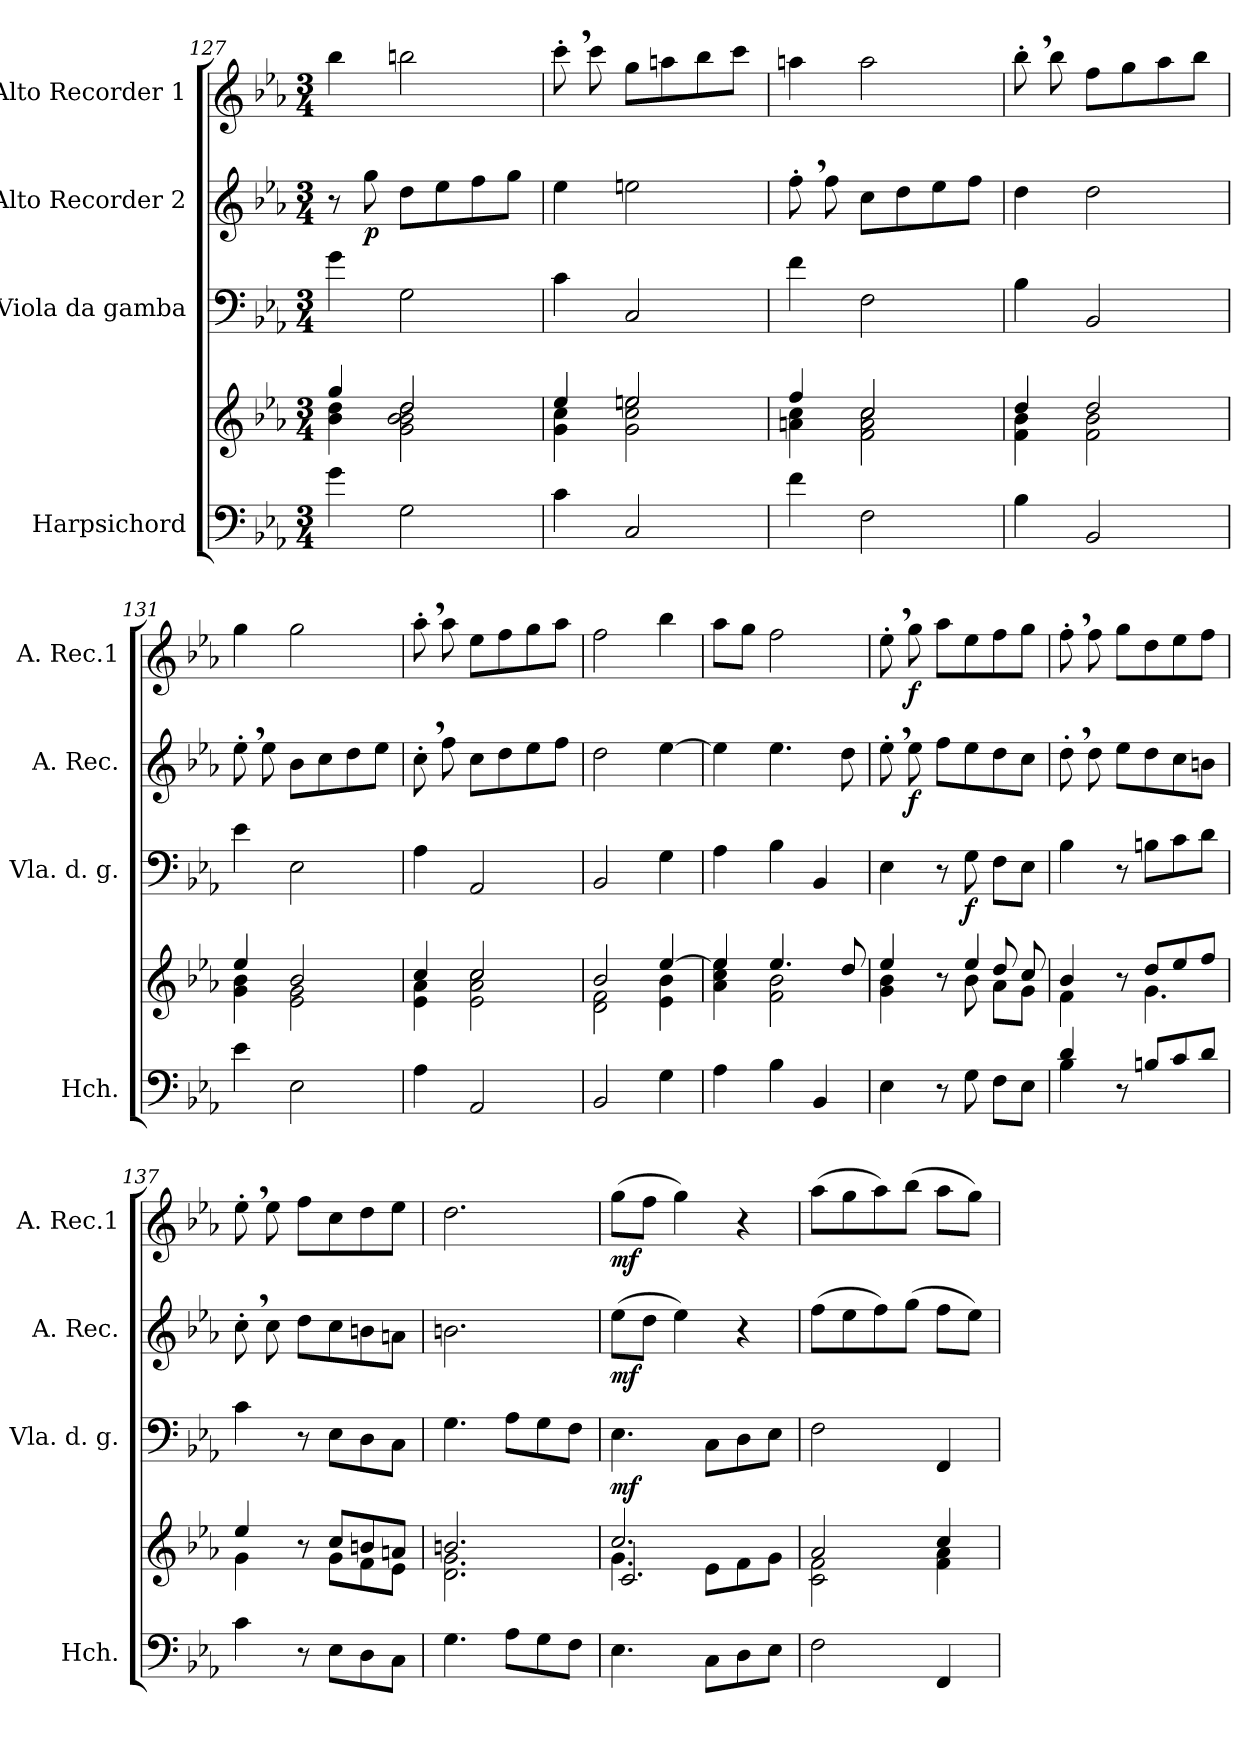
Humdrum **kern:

**kern	**kern	**kern	**dynam	**kern	**dynam	**kern	**dynam
*part4	*part4	*part3	*part3	*part2	*part2	*part1	*part1
*staff5	*staff4	*staff3	*staff3	*staff2	*staff2	*staff1	*staff1
*I"Harpsichord	*	*I"Viola da gamba	*	*I"Alto Recorder 2	*	*I"Alto Recorder 1	*
*I'Hch.	*	*I'Vla. d. g.	*	*I'A. Rec.	*	*I'A. Rec.1	*
!!LO:PB:g=z
*clefF4	*clefG2	*clefF4	*	*clefG2	*	*clefG2	*
*k[b-e-a-]	*k[b-e-a-]	*k[b-e-a-]	*	*k[b-e-a-]	*	*k[b-e-a-]	*
*M3/4	*M3/4	*M3/4	*	*M3/4	*	*M3/4	*
=127	=127	=127	=127	=127	=127	=127	=127
*	*^	*	*	*	*	*	*
4g\	4gg/	4b-\ 4dd\	4g\	.	8r	.	4bb-\	.
!	!	!	!	!	!	!LO:DY:b	!	!
.	.	.	.	.	8gg\	p	.	.
2G\	2dd/	2g\ 2b-\ 2b-\ 2dd\	2G\	.	8dd\L	.	2bbn\	.
.	.	.	.	.	8ee-\	.	.	.
.	.	.	.	.	8ff\	.	.	.
.	.	.	.	.	8gg\J	.	.	.
=128	=128	=128	=128	=128	=128	=128	=128	=128
4c\	4ee-/	4g\ 4cc\	4c\	.	4ee-\	.	8ccc',\	.
.	.	.	.	.	.	.	8ccc\	.
2C/	2een/	2g\ 2cc\ 2ee\	2C/	.	2een\	.	8gg\L	.
.	.	.	.	.	.	.	8aan\	.
.	.	.	.	.	.	.	8bb-\	.
.	.	.	.	.	.	.	8ccc\J	.
=129	=129	=129	=129	=129	=129	=129	=129	=129
4f\	4ff/	4an\ 4cc\	4f\	.	8ff',\	.	4aan\	.
.	.	.	.	.	8ff\	.	.	.
2F\	2cc/	2f\ 2a\ 2cc\	2F\	.	8cc\L	.	2aa\	.
.	.	.	.	.	8dd\	.	.	.
.	.	.	.	.	8ee-\	.	.	.
.	.	.	.	.	8ff\J	.	.	.
=130	=130	=130	=130	=130	=130	=130	=130	=130
4B-\	4dd/	4f\ 4b-\	4B-\	.	4dd\	.	8bb-',\	.
.	.	.	.	.	.	.	8bb-\	.
2BB-/	2dd/	2f\ 2b-\	2BB-/	.	2dd\	.	8ff\L	.
.	.	.	.	.	.	.	8gg\	.
.	.	.	.	.	.	.	8aa-\	.
.	.	.	.	.	.	.	8bb-\J	.
=131	=131	=131	=131	=131	=131	=131	=131	=131
4e-\	4ee-/	4g\ 4b-\	4e-\	.	8ee-',\	.	4gg\	.
.	.	.	.	.	8ee-\	.	.	.
2E-\	2b-/	2e-\ 2g\	2E-\	.	8b-\L	.	2gg\	.
.	.	.	.	.	8cc\	.	.	.
.	.	.	.	.	8dd\	.	.	.
.	.	.	.	.	8ee-\J	.	.	.
=132	=132	=132	=132	=132	=132	=132	=132	=132
4A-\	4cc/	4e-\ 4a-\	4A-\	.	8cc',\	.	8aa-',\	.
.	.	.	.	.	8ff\	.	8aa-\	.
2AA-/	2cc/	2e-\ 2a-\ 2cc\	2AA-/	.	8cc\L	.	8ee-\L	.
.	.	.	.	.	8dd\	.	8ff\	.
.	.	.	.	.	8ee-\	.	8gg\	.
.	.	.	.	.	8ff\J	.	8aa-\J	.
=133	=133	=133	=133	=133	=133	=133	=133	=133
2BB-/	2b-/	2d\ 2f\	2BB-/	.	2dd\	.	2ff\	.
4G\	[4ee-/	4e-\ 4b-\	4G\	.	[4ee-\	.	4bb-\	.
=134	=134	=134	=134	=134	=134	=134	=134	=134
4A-\	4ee-/]	4a-\ 4cc\ 4ee-\	4A-\	.	4ee-\]	.	8aa-\L	.
.	.	.	.	.	.	.	8gg\J	.
4B-\	4.ee-/	2f\ 2b-\	4B-\	.	4.ee-\	.	2ff\	.
4BB-/	.	.	4BB-/	.	.	.	.	.
.	8dd/	.	.	.	8dd\	.	.	.
!!LO:LB:g=z
=135	=135	=135	=135	=135	=135	=135	=135	=135
*	*	*^	*	*	*	*	*	*
4E-\	4ee-/	4g\ 4b-\	2ryy	4E-\	.	8ee-',\	.	8ee-',\	.
!	!	!	!	!	!	!	!LO:DY:b	!	!LO:DY:b
.	.	.	.	.	.	8ee-\	f	8gg\	f
8r	8r	8ryy	.	8r	.	8ff\L	.	8aa-\L	.
!	!	!	!	!	!LO:DY:b	!	!	!	!
8G\	4ee-/	8b-\	.	8G\	f	8ee-\	.	8ee-\	.
8F\L	.	8a-\L	8dd/	8F\L	.	8dd\	.	8ff\	.
8E-\J	8cc/	8g\J	8ryy	8E-\J	.	8cc\J	.	8gg\J	.
*	*	*v	*v	*	*	*	*	*	*
=136	=136	=136	=136	=136	=136	=136	=136	=136
*^	*	*	*	*	*	*	*	*
4d/	4B-\	4b-/	4f\	4B-\	.	8dd',\	.	8ff',\	.
.	.	.	.	.	.	8dd\	.	8ff\	.
8r	2ryy	8r	8ryy	8r	.	8ee-\L	.	8gg\L	.
8Bn/L	.	8dd/L	4.g\	8Bn\L	.	8dd\	.	8dd\	.
8c/	.	8ee-/	.	8c\	.	8cc\	.	8ee-\	.
8d/J	.	8ff/J	.	8d\J	.	8bn\J	.	8ff\J	.
*v	*v	*	*	*	*	*	*	*	*
=137	=137	=137	=137	=137	=137	=137	=137	=137
4c\	4ee-/	4g\	4c\	.	8cc',\	.	8ee-',\	.
.	.	.	.	.	8cc\	.	8ee-\	.
8r	8r	8ryy	8r	.	8dd\L	.	8ff\L	.
8E-\L	8cc/L	8g\L	8E-\L	.	8cc\	.	8cc\	.
8D\	8bn/	8f\	8D\	.	8bn\	.	8dd\	.
8C\J	8an/J	8e-\J	8C\J	.	8an\J	.	8ee-\J	.
=138	=138	=138	=138	=138	=138	=138	=138	=138
4.G\	2.bn/	2.d\ 2.g\	4.G\	.	2.bn\	.	2.dd\	.
8A-\L	.	.	8A-\L	.	.	.	.	.
8G\	.	.	8G\	.	.	.	.	.
8F\J	.	.	8F\J	.	.	.	.	.
=139	=139	=139	=139	=139	=139	=139	=139	=139
*	*	*^	*	*	*	*	*	*
!	!	!	!	!	!LO:DY:b	!	!LO:DY:b	!	!LO:DY:b
4.E-\	2.cc/	4.g\	2.c/	4.E-\	mf	(8ee-\L	mf	(8gg\L	mf
.	.	.	.	.	.	8dd\J	.	8ff\J	.
.	.	.	.	.	.	4ee-\)	.	4gg\)	.
8C\L	.	8e-\L	.	8C\L	.	.	.	.	.
8D\	.	8f\	.	8D\	.	4r	.	4r	.
8E-\J	.	8g\J	.	8E-\J	.	.	.	.	.
*	*	*v	*v	*	*	*	*	*	*
=140	=140	=140	=140	=140	=140	=140	=140	=140
2F\	2a-/	2c\ 2f\	2F\	.	(8ff\L	.	(8aa-\L	.
.	.	.	.	.	8ee-\	.	8gg\	.
.	.	.	.	.	8ff\)	.	8aa-\)	.
.	.	.	.	.	(8gg\J	.	(8bb-\J	.
4FF/	4cc/	4f\ 4a-\	4FF/	.	8ff\L	.	8aa-\L	.
.	.	.	.	.	8ee-\J)	.	8gg\J)	.
*	*v	*v	*	*	*	*	*	*
=	=	=	=	=	=	=	=
*-	*-	*-	*-	*-	*-	*-	*-
